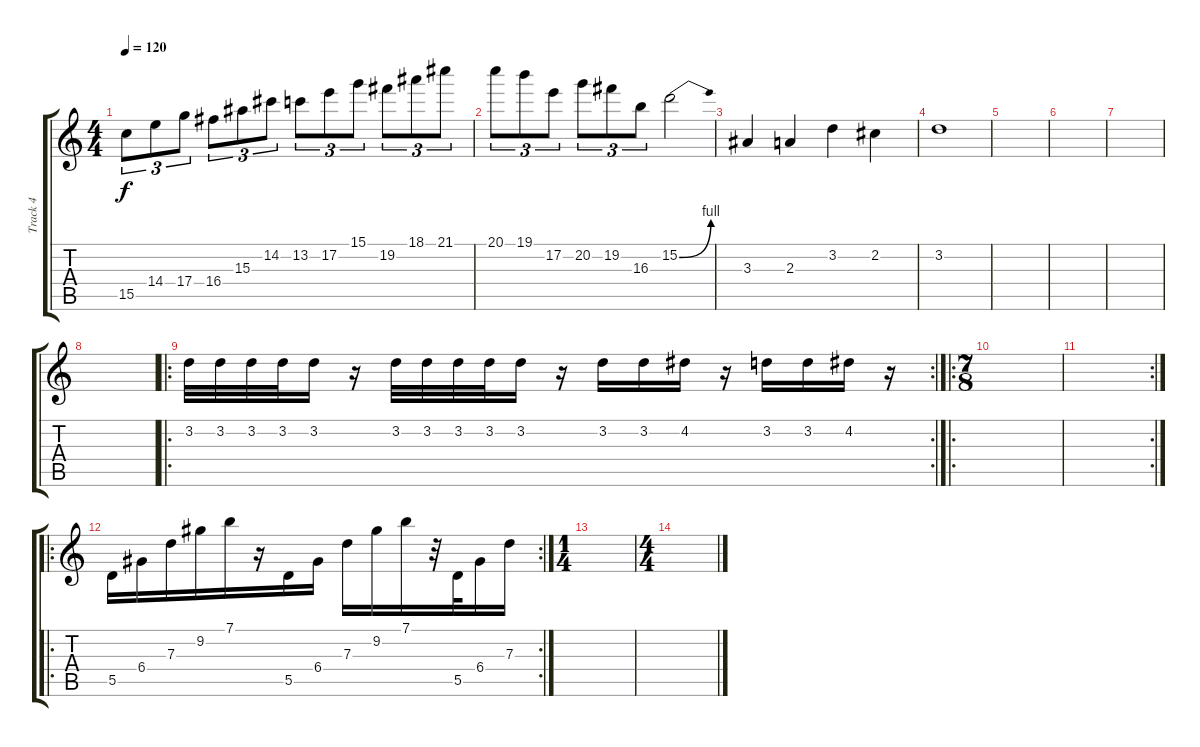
\track ("Track 4" "Track 4") {instrument violin}
\staff {score tabs}
\tuning (E5 B4 G4 D4 A3 E3) {hide}
\ts (4 4)
\tempo 120
\clef g2
\ks c
15.5.8{tu (3 2) dy f} 14.4.8{tu (3 2)} 17.4.8{tu (3 2)} 16.4.8{tu (3 2)} 15.3.8{tu (3 2)} 14.2.8{tu (3 2)} 13.2.8{tu (3 2)} 17.2.8{tu (3 2)} 15.1.8{tu (3 2)} 19.2.8{tu (3 2)} 18.1.8{tu (3 2)} 21.1.8{tu (3 2)} |
20.1.8{tu (3 2)} 19.1.8{tu (3 2)} 17.2.8{tu (3 2)} 20.2.8{tu (3 2)} 19.2.8{tu (3 2)} 16.3.8{tu (3 2)} 15.2{be (bend 0 0 60 4)}.2 |
3.3.4 2.3.4 3.2.4 2.2.4 |
3.2.1 |
|
|
|
|
\ro
\rc 2
3.2.32 3.2.32 3.2.32 3.2.32 3.2.16 r.16 3.2.32 3.2.32 3.2.32 3.2.32 3.2.16 r.16 3.2.16 3.2.16 4.2.16 r.16 3.2.16 3.2.16 4.2.16 r.16 |
\ro
\ts (7 8)
|
\rc 2
|
\ro
\rc 2
5.5.16 6.4.16 7.3.16 9.2.16 7.1.16 r.16 5.5.16 6.4.16 7.3.16 9.2.16 7.1.16 r.32 5.5.32 6.4.16 7.3.16 |
\ts (1 4)
|
\ts (4 4)
